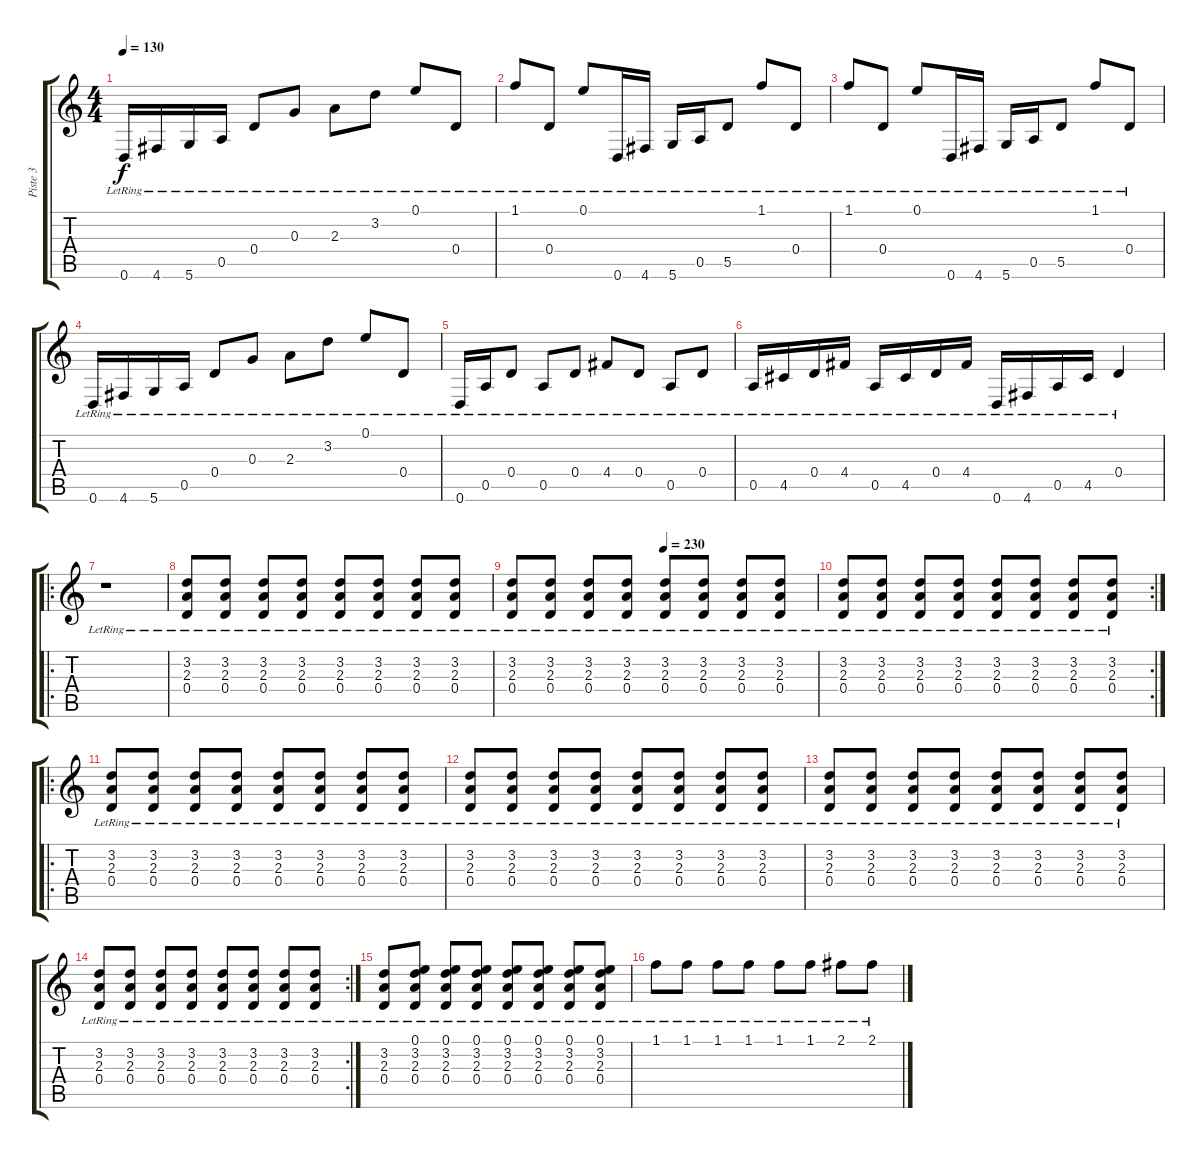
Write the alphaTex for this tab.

\track ("Piste 3" "Piste 3") {instrument electricguitarjazz}
\staff {score tabs}
\tuning (E4 B3 G3 D3 A2 D2) {hide}
\ts (4 4)
\tempo 130
\clef g2
\ks c
0.6{lr}.16{dy f} 4.6{lr}.16 5.6{lr}.16 0.5{lr}.16 0.4{lr}.8 0.3{lr}.8 2.3{lr}.8 3.2{lr}.8 0.1{lr}.8 0.4{lr}.8 |
1.1{lr}.8 0.4{lr}.8 0.1{lr}.8 0.6{lr}.16 4.6{lr}.16 5.6{lr}.16 0.5{lr}.16 5.5{lr}.8 1.1{lr}.8 0.4{lr}.8 |
1.1{lr}.8 0.4{lr}.8 0.1{lr}.8 0.6{lr}.16 4.6{lr}.16 5.6{lr}.16 0.5{lr}.16 5.5{lr}.8 1.1{lr}.8 0.4{lr}.8 |
0.6{lr}.16 4.6{lr}.16 5.6{lr}.16 0.5{lr}.16 0.4{lr}.8 0.3{lr}.8 2.3{lr}.8 3.2{lr}.8 0.1{lr}.8 0.4{lr}.8 |
0.6{lr}.16 0.5{lr}.16 0.4{lr}.8 0.5{lr}.8 0.4{lr}.8 4.4{lr}.8 0.4{lr}.8 0.5{lr}.8 0.4{lr}.8 |
0.5{lr}.16 4.5{lr}.16 0.4{lr}.16 4.4{lr}.16 0.5{lr}.16 4.5{lr}.16 0.4{lr}.16 4.4{lr}.16 0.6{lr}.16 4.6{lr}.16 0.5{lr}.16 4.5{lr}.16 0.4{lr}.4 |
\ro
r.1 |
(3.2{lr} 2.3{lr} 0.4{lr}).8 (3.2{lr} 2.3{lr} 0.4{lr}).8 (3.2{lr} 2.3{lr} 0.4{lr}).8 (3.2{lr} 2.3{lr} 0.4{lr}).8 (3.2{lr} 2.3{lr} 0.4{lr}).8 (3.2{lr} 2.3{lr} 0.4{lr}).8 (3.2{lr} 2.3{lr} 0.4{lr}).8 (3.2{lr} 2.3{lr} 0.4{lr}).8 |
\tempo (230 0.5)
(3.2{lr} 2.3{lr} 0.4{lr}).8 (3.2{lr} 2.3{lr} 0.4{lr}).8 (3.2{lr} 2.3{lr} 0.4{lr}).8 (3.2{lr} 2.3{lr} 0.4{lr}).8 (3.2{lr} 2.3{lr} 0.4{lr}).8 (3.2{lr} 2.3{lr} 0.4{lr}).8 (3.2{lr} 2.3{lr} 0.4{lr}).8 (3.2{lr} 2.3{lr} 0.4{lr}).8 |
\rc 2
(3.2{lr} 2.3{lr} 0.4{lr}).8 (3.2{lr} 2.3{lr} 0.4{lr}).8 (3.2{lr} 2.3{lr} 0.4{lr}).8 (3.2{lr} 2.3{lr} 0.4{lr}).8 (3.2{lr} 2.3{lr} 0.4{lr}).8 (3.2{lr} 2.3{lr} 0.4{lr}).8 (3.2{lr} 2.3{lr} 0.4{lr}).8 (3.2{lr} 2.3{lr} 0.4{lr}).8 |
\ro
(3.2{lr} 2.3{lr} 0.4{lr}).8 (3.2{lr} 2.3{lr} 0.4{lr}).8 (3.2{lr} 2.3{lr} 0.4{lr}).8 (3.2{lr} 2.3{lr} 0.4{lr}).8 (3.2{lr} 2.3{lr} 0.4{lr}).8 (3.2{lr} 2.3{lr} 0.4{lr}).8 (3.2{lr} 2.3{lr} 0.4{lr}).8 (3.2{lr} 2.3{lr} 0.4{lr}).8 |
(3.2{lr} 2.3{lr} 0.4{lr}).8 (3.2{lr} 2.3{lr} 0.4{lr}).8 (3.2{lr} 2.3{lr} 0.4{lr}).8 (3.2{lr} 2.3{lr} 0.4{lr}).8 (3.2{lr} 2.3{lr} 0.4{lr}).8 (3.2{lr} 2.3{lr} 0.4{lr}).8 (3.2{lr} 2.3{lr} 0.4{lr}).8 (3.2{lr} 2.3{lr} 0.4{lr}).8 |
(3.2{lr} 2.3{lr} 0.4{lr}).8 (3.2{lr} 2.3{lr} 0.4{lr}).8 (3.2{lr} 2.3{lr} 0.4{lr}).8 (3.2{lr} 2.3{lr} 0.4{lr}).8 (3.2{lr} 2.3{lr} 0.4{lr}).8 (3.2{lr} 2.3{lr} 0.4{lr}).8 (3.2{lr} 2.3{lr} 0.4{lr}).8 (3.2{lr} 2.3{lr} 0.4{lr}).8 |
\rc 2
(3.2{lr} 2.3{lr} 0.4{lr}).8 (3.2{lr} 2.3{lr} 0.4{lr}).8 (3.2{lr} 2.3{lr} 0.4{lr}).8 (3.2{lr} 2.3{lr} 0.4{lr}).8 (3.2{lr} 2.3{lr} 0.4{lr}).8 (3.2{lr} 2.3{lr} 0.4{lr}).8 (3.2{lr} 2.3{lr} 0.4{lr}).8 (3.2{lr} 2.3{lr} 0.4{lr}).8 |
(3.2{lr} 2.3{lr} 0.4{lr}).8 (0.1{lr} 3.2{lr} 2.3{lr} 0.4{lr}).8 (0.1{lr} 3.2{lr} 2.3{lr} 0.4{lr}).8 (0.1{lr} 3.2{lr} 2.3{lr} 0.4{lr}).8 (0.1{lr} 3.2{lr} 2.3{lr} 0.4{lr}).8 (0.1{lr} 3.2{lr} 2.3{lr} 0.4{lr}).8 (0.1{lr} 3.2{lr} 2.3{lr} 0.4{lr}).8 (0.1{lr} 3.2{lr} 2.3{lr} 0.4{lr}).8 |
1.1{lr}.8 1.1{lr}.8 1.1{lr}.8 1.1{lr}.8 1.1{lr}.8 1.1{lr}.8 2.1{lr}.8 2.1{lr}.8
